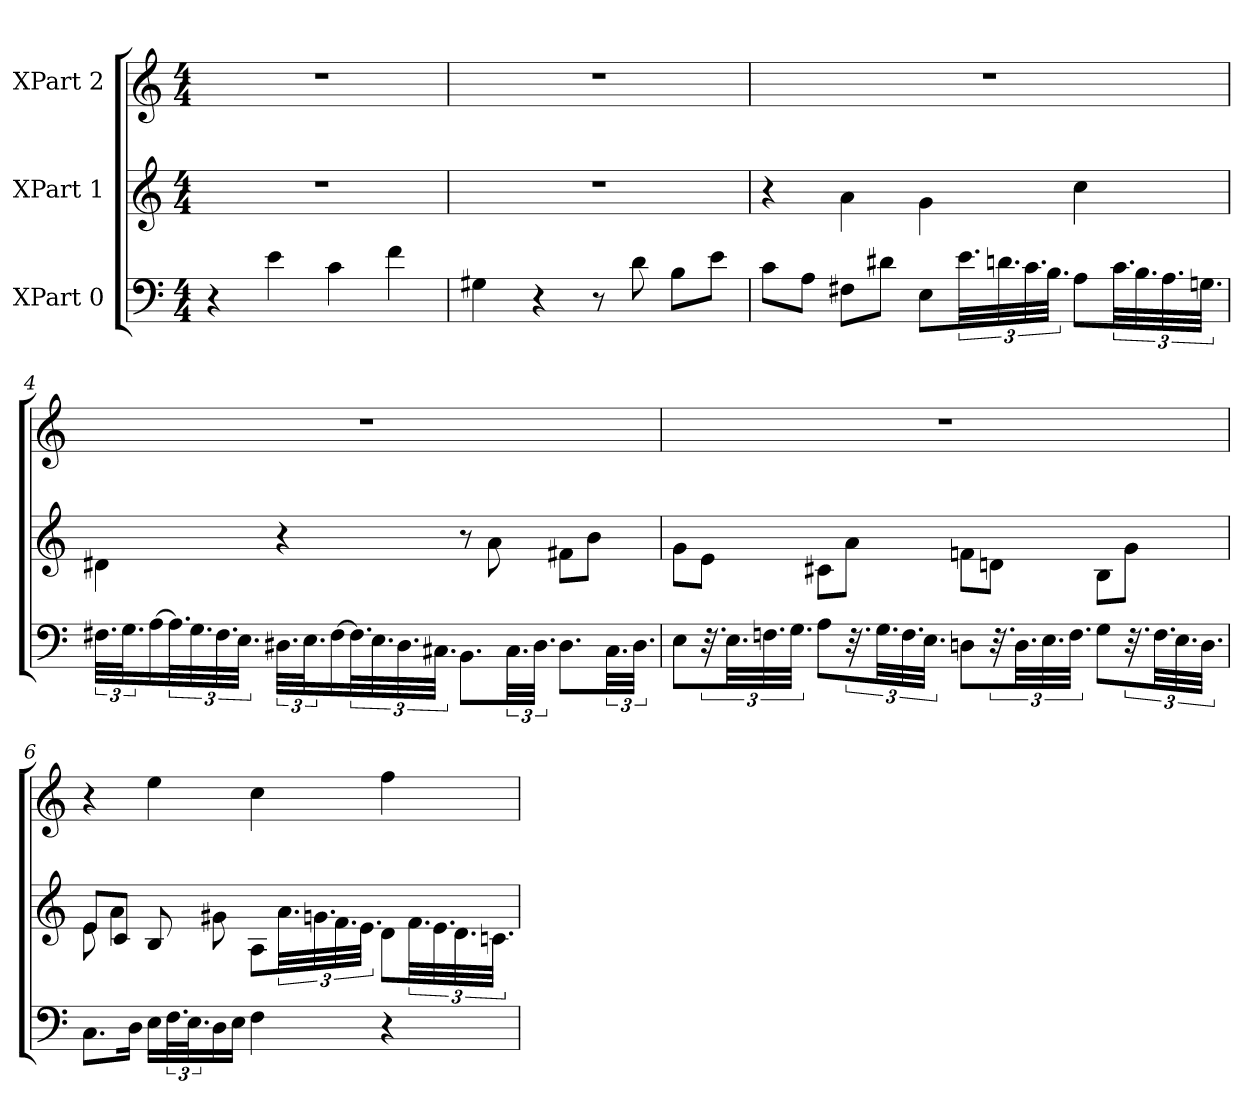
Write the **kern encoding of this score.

**kern	**kern	**kern
*part3	*part2	*part1
*staff3	*staff2	*staff1
*I"XPart 0	*I"XPart 1	*I"XPart 2
*clefF4	*clefG2	*clefG2
*k[]	*k[]	*k[]
*M4/4	*M4/4	*M4/4
=1	=1	=1
4r	1r	1r
4e\	.	.
4c\	.	.
4f\	.	.
=2	=2	=2
4G#X\	1r	1r
4r	.	.
8r	.	.
8d\	.	.
8B\L	.	.
8e\J	.	.
=3	=3	=3
8c\L	4r	1r
8A\J	.	.
8F#X\L	4a\	.
8d#X\J	.	.
8E\L	4g\	.
48.e\	.	.
48.dn\	.	.
48.c\	.	.
48.B\J	.	.
8A\L	4cc\	.
48.c\	.	.
48.B\	.	.
48.A\	.	.
48.Gn\J	.	.
=4	=4	=4
48.F#X\L	4d#X\	1r
48.G\	.	.
[16A\	.	.
48.A\]	.	.
48.G\	.	.
48.F#\	.	.
48.E\J	.	.
48.D#X\L	4r	.
48.E\	.	.
[16F#\	.	.
48.F#\]	.	.
48.E\	.	.
48.D#\	.	.
48.C#X\J	.	.
8.BB\L	8r	.
.	8a\	.
48.C#\	.	.
48.D#\J	.	.
8.D#\L	8f#X\L	.
.	8b\J	.
48.C#\	.	.
48.D#\J	.	.
=5	=5	=5
8E\L	8g\L	1r
48.r	8e\J	.
48.E\	.	.
48.Fn\	.	.
48.G\J	.	.
8A\L	8c#X\L	.
48.r	8a\J	.
48.G\	.	.
48.F\	.	.
48.E\J	.	.
8Dn\L	8fn\L	.
48.r	8dn\J	.
48.D\	.	.
48.E\	.	.
48.F\J	.	.
8G\L	8B\L	.
48.r	8g\J	.
48.F\	.	.
48.E\	.	.
48.D\J	.	.
=6	=6	=6
*	*^	*
8.C\L	8e\	8e/L	4r
.	4a\	8c/J	.
16D\J	.	.	.
16E\L	.	8B/	4ee\
48.F\	.	.	.
48.E\	.	.	.
16D\	8g#X\	2ryy	.
16E\J	.	.	.
4F\	8A\L	.	4cc\
.	48.a\	.	.
.	48.gn\	.	.
.	48.f\	.	.
.	48.e\J	.	.
4r	8d\L	.	4ff\
.	48.f\	8ryy	.
.	48.e\	.	.
.	48.d\	.	.
.	48.cn\J	.	.
*	*v	*v	*
=	=	=
*-	*-	*-
